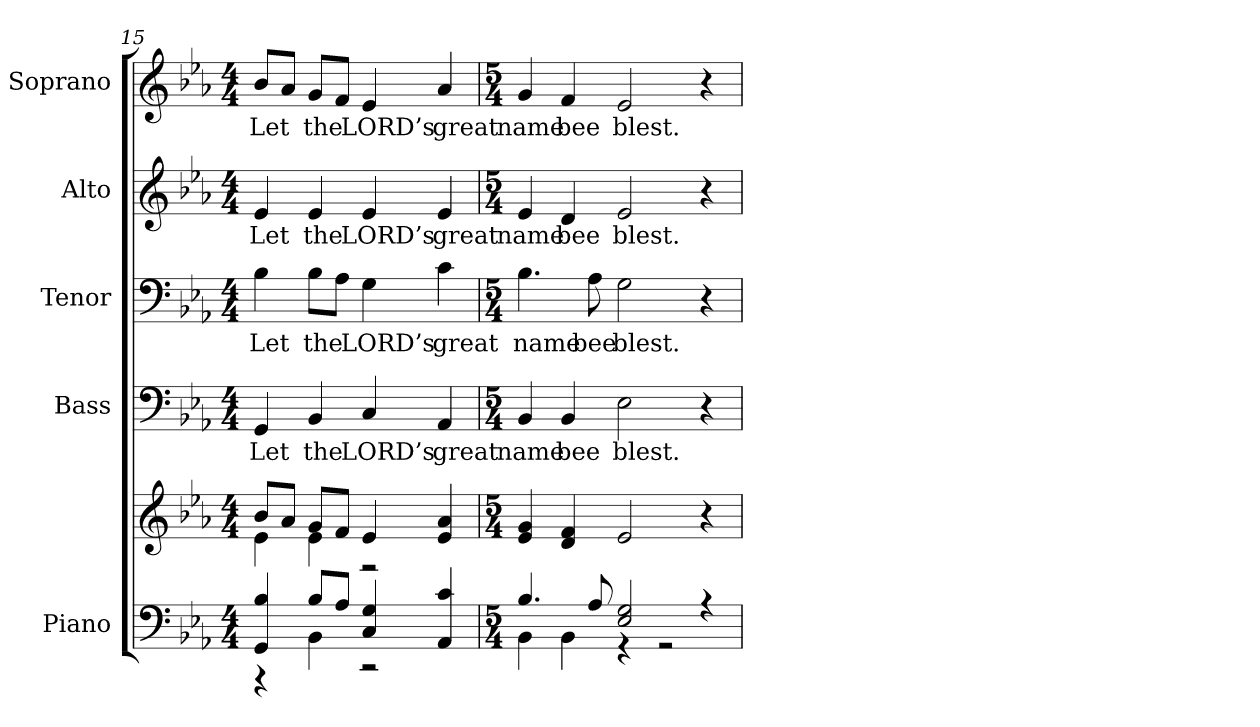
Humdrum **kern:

**kern	**kern	**kern	**text	**kern	**text	**kern	**text	**kern	**text
*part5	*part5	*part4	*part4	*part3	*part3	*part2	*part2	*part1	*part1
*staff6	*staff5	*staff4	*staff4	*staff3	*staff3	*staff2	*staff2	*staff1	*staff1
*I"Piano	*	*I"Bass	*	*I"Tenor	*	*I"Alto	*	*I"Soprano	*
*I'Pno.	*	*I'B.	*	*I'T.	*	*I'A.	*	*I'S.	*
*clefF4	*clefG2	*clefF4	*	*clefF4	*	*clefG2	*	*clefG2	*
*k[b-e-a-]	*k[b-e-a-]	*k[b-e-a-]	*	*k[b-e-a-]	*	*k[b-e-a-]	*	*k[b-e-a-]	*
*E-:	*E-:	*E-:	*	*E-:	*	*E-:	*	*E-:	*
*M4/4	*M4/4	*M4/4	*	*M4/4	*	*M4/4	*	*M4/4	*
=15	=15	=15	=15	=15	=15	=15	=15	=15	=15
*^	*^	*	*	*	*	*	*	*	*
!	!	!	!	!	!LO:LY:b:color=#000000	!	!	!	!	!	!
!	!	!	!	!	!	!	!LO:LY:b:color=#000000	!	!	!	!
!	!	!	!	!	!	!	!	!	!LO:LY:b:color=#000000	!	!
!	!	!	!	!	!	!	!	!	!	!	!LO:LY:b:color=#000000
4GGi/ 4B-i	4r	8b-i/L	4e-i\	4GGi/	Let	4B-i\	Let	4e-i/	Let	8b-i/L	Let
.	.	8a-i/J	.	.	.	.	.	.	.	8a-i/J	.
!	!	!	!	!	!LO:LY:b:color=#000000	!	!	!	!	!	!
!	!	!	!	!	!	!	!LO:LY:b:color=#000000	!	!	!	!
!	!	!	!	!	!	!	!	!	!LO:LY:b:color=#000000	!	!
!	!	!	!	!	!	!	!	!	!	!	!LO:LY:b:color=#000000
8B-i/L	4BB-i\	8gi/L	4e-i\	4BB-i/	the	8B-i\L	the	4e-i/	the	8gi/L	the
8A-i/J	.	8fi/J	.	.	.	8A-i\J	.	.	.	8fi/J	.
!	!	!	!	!	!LO:LY:b:color=#000000	!	!	!	!	!	!
!	!	!	!	!	!	!	!LO:LY:b:color=#000000	!	!	!	!
!	!	!	!	!	!	!	!	!	!LO:LY:b:color=#000000	!	!
!	!	!	!	!	!	!	!	!	!	!	!LO:LY:b:color=#000000
4Ci/ 4Gi	2r	4e-i/	2r	4Ci/	LORD’s	4Gi\	LORD’s	4e-i/	LORD’s	4e-i/	LORD’s
!	!	!	!	!	!LO:LY:b:color=#000000	!	!	!	!	!	!
!	!	!	!	!	!	!	!LO:LY:b:color=#000000	!	!	!	!
!	!	!	!	!	!	!	!	!	!LO:LY:b:color=#000000	!	!
!	!	!	!	!	!	!	!	!	!	!	!LO:LY:b:color=#000000
4AA-i/ 4ci	.	4e-i/ 4a-i	.	4AA-i/	great	4ci\	great	4e-i/	great	4a-i/	great
*	*	*v	*v	*	*	*	*	*	*	*	*
=16	=16	=16	=16	=16	=16	=16	=16	=16	=16	=16
*M5/4	*	*M5/4	*M5/4	*	*M5/4	*	*M5/4	*	*M5/4	*
!	!	!	!	!LO:LY:b:color=#000000	!	!	!	!	!	!
!	!	!	!	!	!	!LO:LY:b:color=#000000	!	!	!	!
!	!	!	!	!	!	!	!	!LO:LY:b:color=#000000	!	!
!	!	!	!	!	!	!	!	!	!	!LO:LY:b:color=#000000
4.B-i/	4BB-i\	4e-i/ 4gi	4BB-i/	name	4.B-i\	name	4e-i/	name	4gi/	name
!	!	!	!	!LO:LY:b:color=#000000	!	!	!	!	!	!
!	!	!	!	!	!	!	!	!LO:LY:b:color=#000000	!	!
!	!	!	!	!	!	!	!	!	!	!LO:LY:b:color=#000000
.	4BB-i\	4di/ 4fi	4BB-i/	bee	.	.	4di/	bee	4fi/	bee
!	!	!	!	!	!	!LO:LY:b:color=#000000	!	!	!	!
8A-i/	.	.	.	.	8A-i\	bee	.	.	.	.
!	!	!	!	!LO:LY:b:color=#000000	!	!	!	!	!	!
!	!	!	!	!	!	!LO:LY:b:color=#000000	!	!	!	!
!	!	!	!	!	!	!	!	!LO:LY:b:color=#000000	!	!
!	!	!	!	!	!	!	!	!	!	!LO:LY:b:color=#000000
2E-i/ 2Gi	4r	2e-i/	2E-i\	blest.	2Gi\	blest.	2e-i/	blest.	2e-i/	blest.
.	2r	.	.	.	.	.	.	.	.	.
4r	.	4r	4r	.	4r	.	4r	.	4r	.
*v	*v	*	*	*	*	*	*	*	*	*
=	=	=	=	=	=	=	=	=	=
*-	*-	*-	*-	*-	*-	*-	*-	*-	*-
